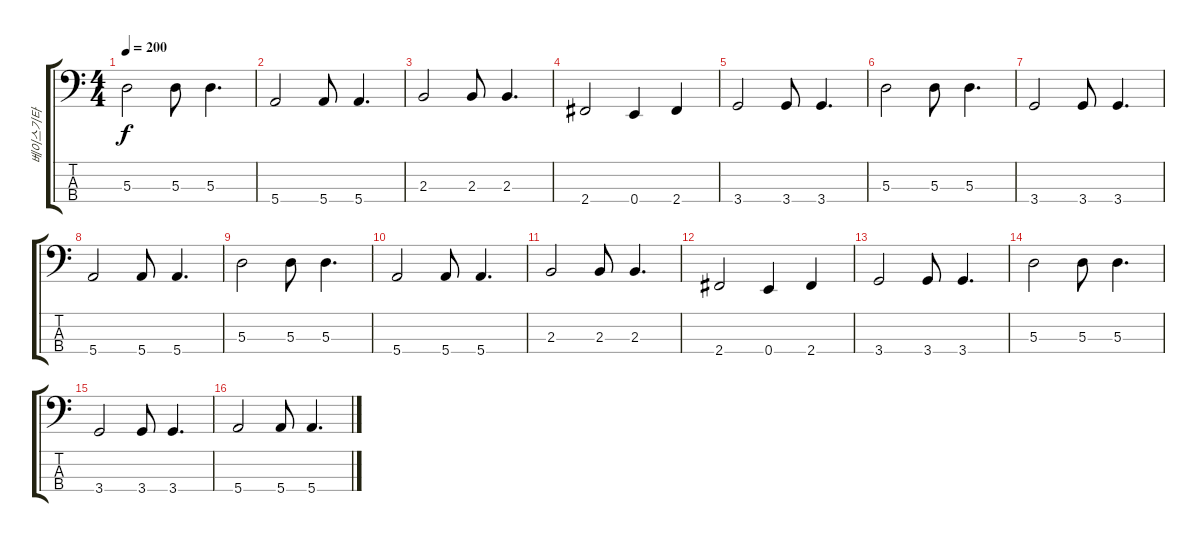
\track ("베이스기타" "베이스기타") {instrument electricbassfinger}
\staff {score tabs}
\tuning (G2 D2 A1 E1) {hide}
\ts (4 4)
\tempo 200
\clef f4
\ks c
5.3.2{dy f} 5.3.8 5.3.4{d} |
5.4.2 5.4.8 5.4.4{d} |
2.3.2 2.3.8 2.3.4{d} |
2.4.2 0.4.4 2.4.4 |
3.4.2 3.4.8 3.4.4{d} |
5.3.2 5.3.8 5.3.4{d} |
3.4.2 3.4.8 3.4.4{d} |
5.4.2 5.4.8 5.4.4{d} |
5.3.2 5.3.8 5.3.4{d} |
5.4.2 5.4.8 5.4.4{d} |
2.3.2 2.3.8 2.3.4{d} |
2.4.2 0.4.4 2.4.4 |
3.4.2 3.4.8 3.4.4{d} |
5.3.2 5.3.8 5.3.4{d} |
3.4.2 3.4.8 3.4.4{d} |
5.4.2 5.4.8 5.4.4{d}
